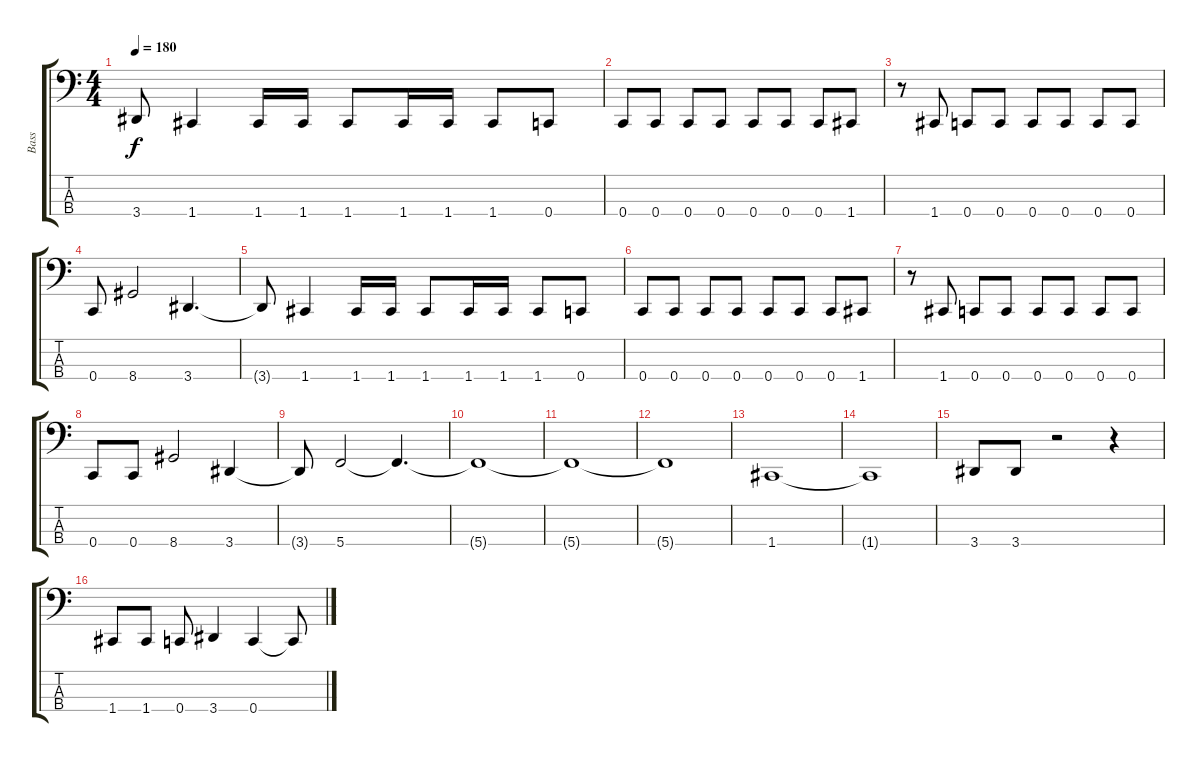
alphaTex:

\track ("Bass" "Bass") {instrument electricbassfinger}
\staff {score tabs}
\tuning (F2 C2 G1 C1) {hide}
\ts (4 4)
\tempo 180
\clef f4
\ks c
3.4{t}.8{dy f} 1.4.4 1.4.16 1.4.16 1.4.8 1.4.16 1.4.16 1.4.8 0.4.8 |
0.4.8 0.4.8 0.4.8 0.4.8 0.4.8 0.4.8 0.4.8 1.4.8 |
r.8 1.4.8 0.4.8 0.4.8 0.4.8 0.4.8 0.4.8 0.4.8 |
0.4.8 8.4.2 3.4.4{d} |
3.4{t}.8 1.4.4 1.4.16 1.4.16 1.4.8 1.4.16 1.4.16 1.4.8 0.4.8 |
0.4.8 0.4.8 0.4.8 0.4.8 0.4.8 0.4.8 0.4.8 1.4.8 |
r.8 1.4.8 0.4.8 0.4.8 0.4.8 0.4.8 0.4.8 0.4.8 |
0.4.8 0.4.8 8.4.2 3.4.4 |
3.4{t}.8 5.4.2 5.4{t}.4{d} |
5.4{t}.1 |
5.4{t}.1 |
5.4{t}.1 |
1.4.1 |
1.4{t}.1 |
3.4.8 3.4.8 r.2 r.4 |
1.4.8 1.4.8 0.4.8 3.4.4 0.4.4 0.4{t}.8
